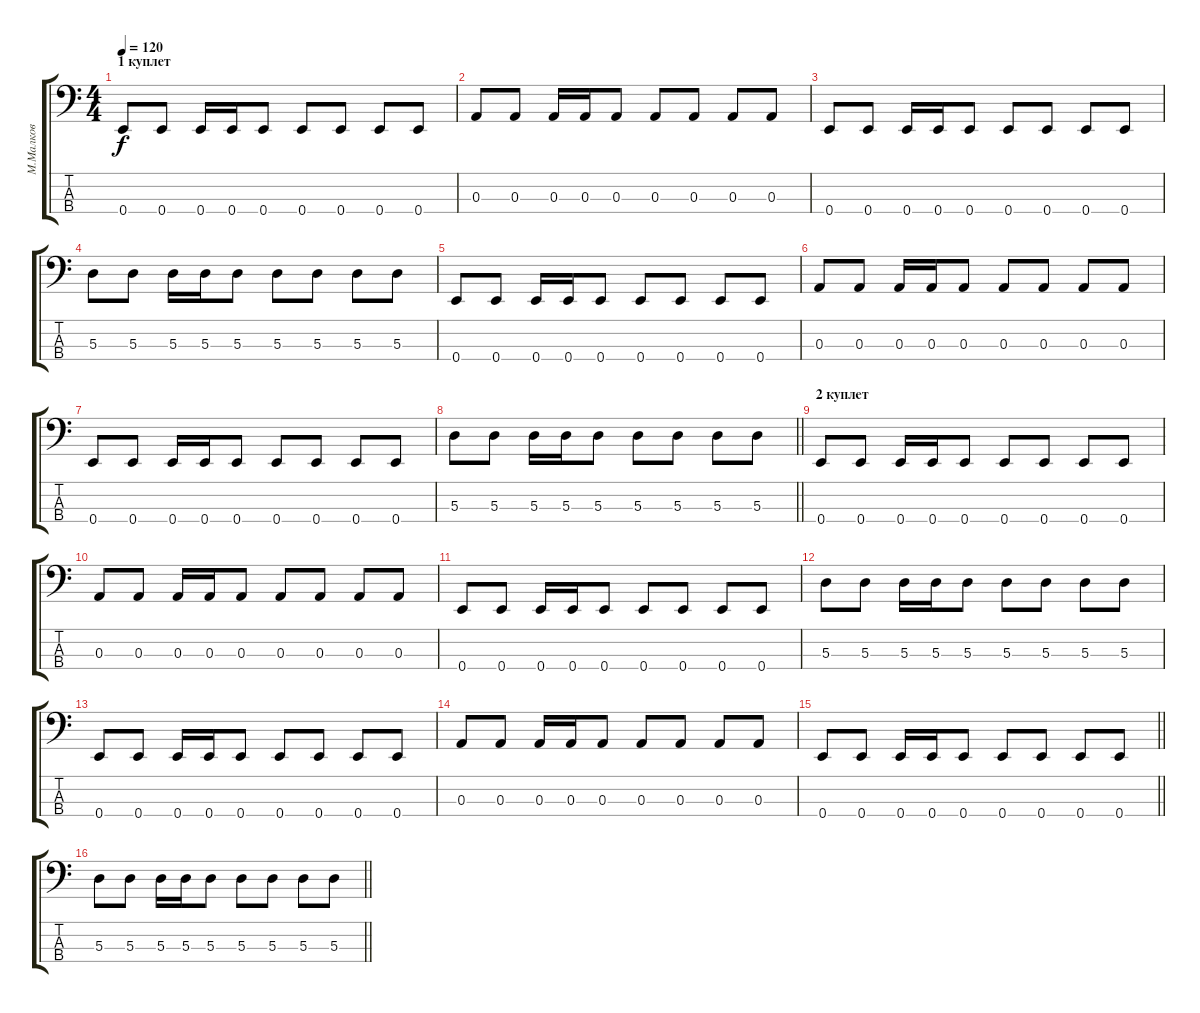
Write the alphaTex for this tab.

\track ("М.Малков" "М.Малков") {instrument electricbasspick}
\staff {score tabs}
\tuning (G2 D2 A1 E1) {hide}
\ts (4 4)
\section ("" "1 куплет")
\tempo 120
\clef f4
\ks c
0.4.8{dy f} 0.4.8 0.4.16 0.4.16 0.4.8 0.4.8 0.4.8 0.4.8 0.4.8 |
0.3.8 0.3.8 0.3.16 0.3.16 0.3.8 0.3.8 0.3.8 0.3.8 0.3.8 |
0.4.8 0.4.8 0.4.16 0.4.16 0.4.8 0.4.8 0.4.8 0.4.8 0.4.8 |
5.3.8 5.3.8 5.3.16 5.3.16 5.3.8 5.3.8 5.3.8 5.3.8 5.3.8 |
0.4.8 0.4.8 0.4.16 0.4.16 0.4.8 0.4.8 0.4.8 0.4.8 0.4.8 |
0.3.8 0.3.8 0.3.16 0.3.16 0.3.8 0.3.8 0.3.8 0.3.8 0.3.8 |
0.4.8 0.4.8 0.4.16 0.4.16 0.4.8 0.4.8 0.4.8 0.4.8 0.4.8 |
\barLineRight lightlight
5.3.8 5.3.8 5.3.16 5.3.16 5.3.8 5.3.8 5.3.8 5.3.8 5.3.8 |
\section ("" "2 куплет")
0.4.8 0.4.8 0.4.16 0.4.16 0.4.8 0.4.8 0.4.8 0.4.8 0.4.8 |
0.3.8 0.3.8 0.3.16 0.3.16 0.3.8 0.3.8 0.3.8 0.3.8 0.3.8 |
0.4.8 0.4.8 0.4.16 0.4.16 0.4.8 0.4.8 0.4.8 0.4.8 0.4.8 |
5.3.8 5.3.8 5.3.16 5.3.16 5.3.8 5.3.8 5.3.8 5.3.8 5.3.8 |
0.4.8 0.4.8 0.4.16 0.4.16 0.4.8 0.4.8 0.4.8 0.4.8 0.4.8 |
0.3.8 0.3.8 0.3.16 0.3.16 0.3.8 0.3.8 0.3.8 0.3.8 0.3.8 |
\barLineRight lightlight
0.4.8 0.4.8 0.4.16 0.4.16 0.4.8 0.4.8 0.4.8 0.4.8 0.4.8 |
\section ("" "")
\barLineRight lightlight
5.3.8 5.3.8 5.3.16 5.3.16 5.3.8 5.3.8 5.3.8 5.3.8 5.3.8
